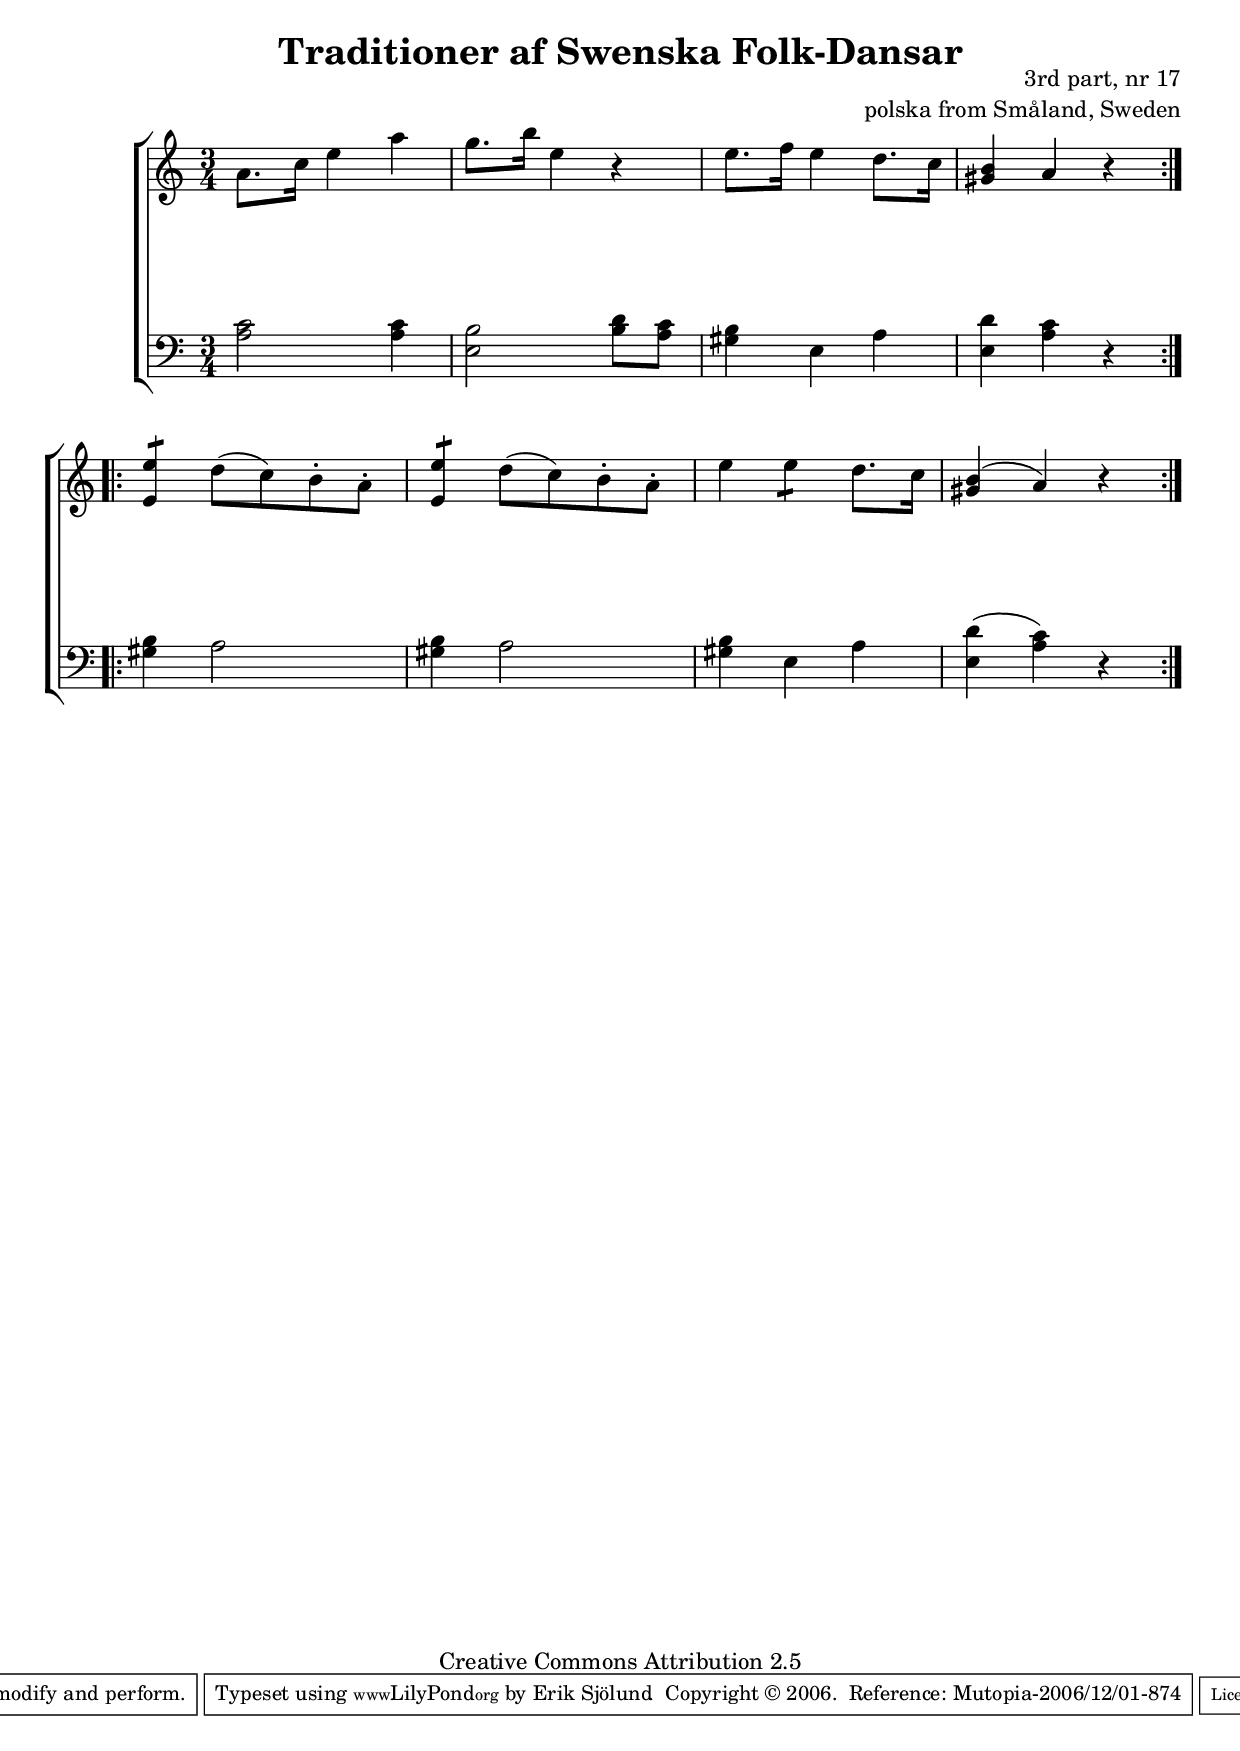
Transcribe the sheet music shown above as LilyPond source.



\header {
    title = "Traditioner af Swenska Folk-Dansar"
    opus = \markup {
         \column  {
          \right-align  "3rd part, nr 17"
   \right-align "polska from Småland, Sweden" 
}
 } 
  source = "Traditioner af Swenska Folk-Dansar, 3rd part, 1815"



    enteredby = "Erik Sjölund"
				% mutopia headers.

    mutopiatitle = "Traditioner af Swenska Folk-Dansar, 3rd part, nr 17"

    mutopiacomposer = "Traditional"
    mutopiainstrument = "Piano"
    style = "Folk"
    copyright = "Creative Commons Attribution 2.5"
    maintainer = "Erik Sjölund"
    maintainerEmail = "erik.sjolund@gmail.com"




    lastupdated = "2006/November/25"
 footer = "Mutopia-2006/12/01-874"
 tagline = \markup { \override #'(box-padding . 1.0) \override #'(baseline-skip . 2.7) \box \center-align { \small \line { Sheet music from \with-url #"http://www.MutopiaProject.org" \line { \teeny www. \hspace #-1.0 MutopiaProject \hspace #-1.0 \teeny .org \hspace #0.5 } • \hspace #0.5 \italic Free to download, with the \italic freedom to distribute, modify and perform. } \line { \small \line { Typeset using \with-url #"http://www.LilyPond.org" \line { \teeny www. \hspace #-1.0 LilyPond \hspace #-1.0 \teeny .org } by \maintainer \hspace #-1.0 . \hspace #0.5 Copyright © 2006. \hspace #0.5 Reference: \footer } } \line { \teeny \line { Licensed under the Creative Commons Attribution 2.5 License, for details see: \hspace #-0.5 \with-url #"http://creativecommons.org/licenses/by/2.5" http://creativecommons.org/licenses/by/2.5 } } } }
  }




     \version "2.8.5"








global={
	\time 3/4
	\key a \minor
}
    
upper =  {
  \global
  \repeat volta 2 {
	a'8. c''16 e''4 a'' |
	g''8. b''16 e''4 r |
	e''8. f''16 e''4 d''8. c''16 |
	<gis' b'>4 a' r |
%5
}


 \break
  \repeat volta 2 {
	\repeat "tremolo" 2 <e' e''>8 d''8( c'') b' \staccato a' \staccato |
\repeat "tremolo" 2 	<e' e''>8 d''8( c'') b' \staccato a' \staccato |
	e''4 \repeat "tremolo" 2 e''8 d''8. c''16 |
	<gis' b'>4^( a') r
}



}
     
lower =  {
  \global \clef bass
  \repeat volta 2 {
	<a c'>2 <a c'>4 |
	<e b>2 <b d'>8 <a c'> |
	<gis b>4 e a |
	<e d'> <a c'> r
}
  \repeat volta 2 {
	<gis b> a2 |
	<gis b>4 a2 |
	<gis b>4 e a |
	<e d'>( <a c'>) r
}
}
dynamics = {
  \repeat volta 2 {

 s2.*4
}
  \repeat volta 2 {


s2.*4

}
}



\score {
  \new PianoStaff \with{systemStartDelimiter = #'SystemStartBracket } <<
    \new Staff = "upper" \upper
    \new Dynamics = "dynamics" \dynamics
    \new Staff = "lower" <<
      \clef bass
      \lower
    >>
  >>

  \layout {
    \context {
      \type "Engraver_group"
      \name Dynamics
      \alias Voice % So that \cresc works, for example.
      \consists "Output_property_engraver"
%      \override VerticalAxisGroup #'minimum-Y-extent = #'(-1 . 1)
      \consists "Piano_pedal_engraver"
      \consists "Script_engraver"
      \consists "Dynamic_engraver"
      \consists "Text_engraver"
      \override TextScript #'font-size = #2
      \override TextScript #'font-shape = #'italic

      \override DynamicText #'extra-offset = #'(0 . 2.5)
      \override Hairpin #'extra-offset = #'(0 . 2.5)


      \consists "Skip_event_swallow_translator"
      \consists "Axis_group_engraver"
    }
    \context {\Score \remove "Bar_number_engraver"}
    \context {
      \PianoStaff
      \accepts Dynamics
   \override VerticalAlignment #'forced-distance = #7
  \override SpanBar #'transparent = ##t

    }
  }
}

          


mididynamics = { \dynamics } 
midiupper = { \upper }
midilower = { \lower }

          




\score {
  \unfoldRepeats
  \new PianoStaff <<
    \new Staff = "upper" <<  \midiupper  \mididynamics >>
    \new Staff = "lower" <<  \midilower  \mididynamics >>
  >>
  \midi {
    \context {
      \type "Performer_group"
      \name Dynamics
      \consists "Piano_pedal_performer"
    }
    \context {
      \PianoStaff
      \accepts Dynamics
    }
 \tempo 4=100    
  }
}






  


